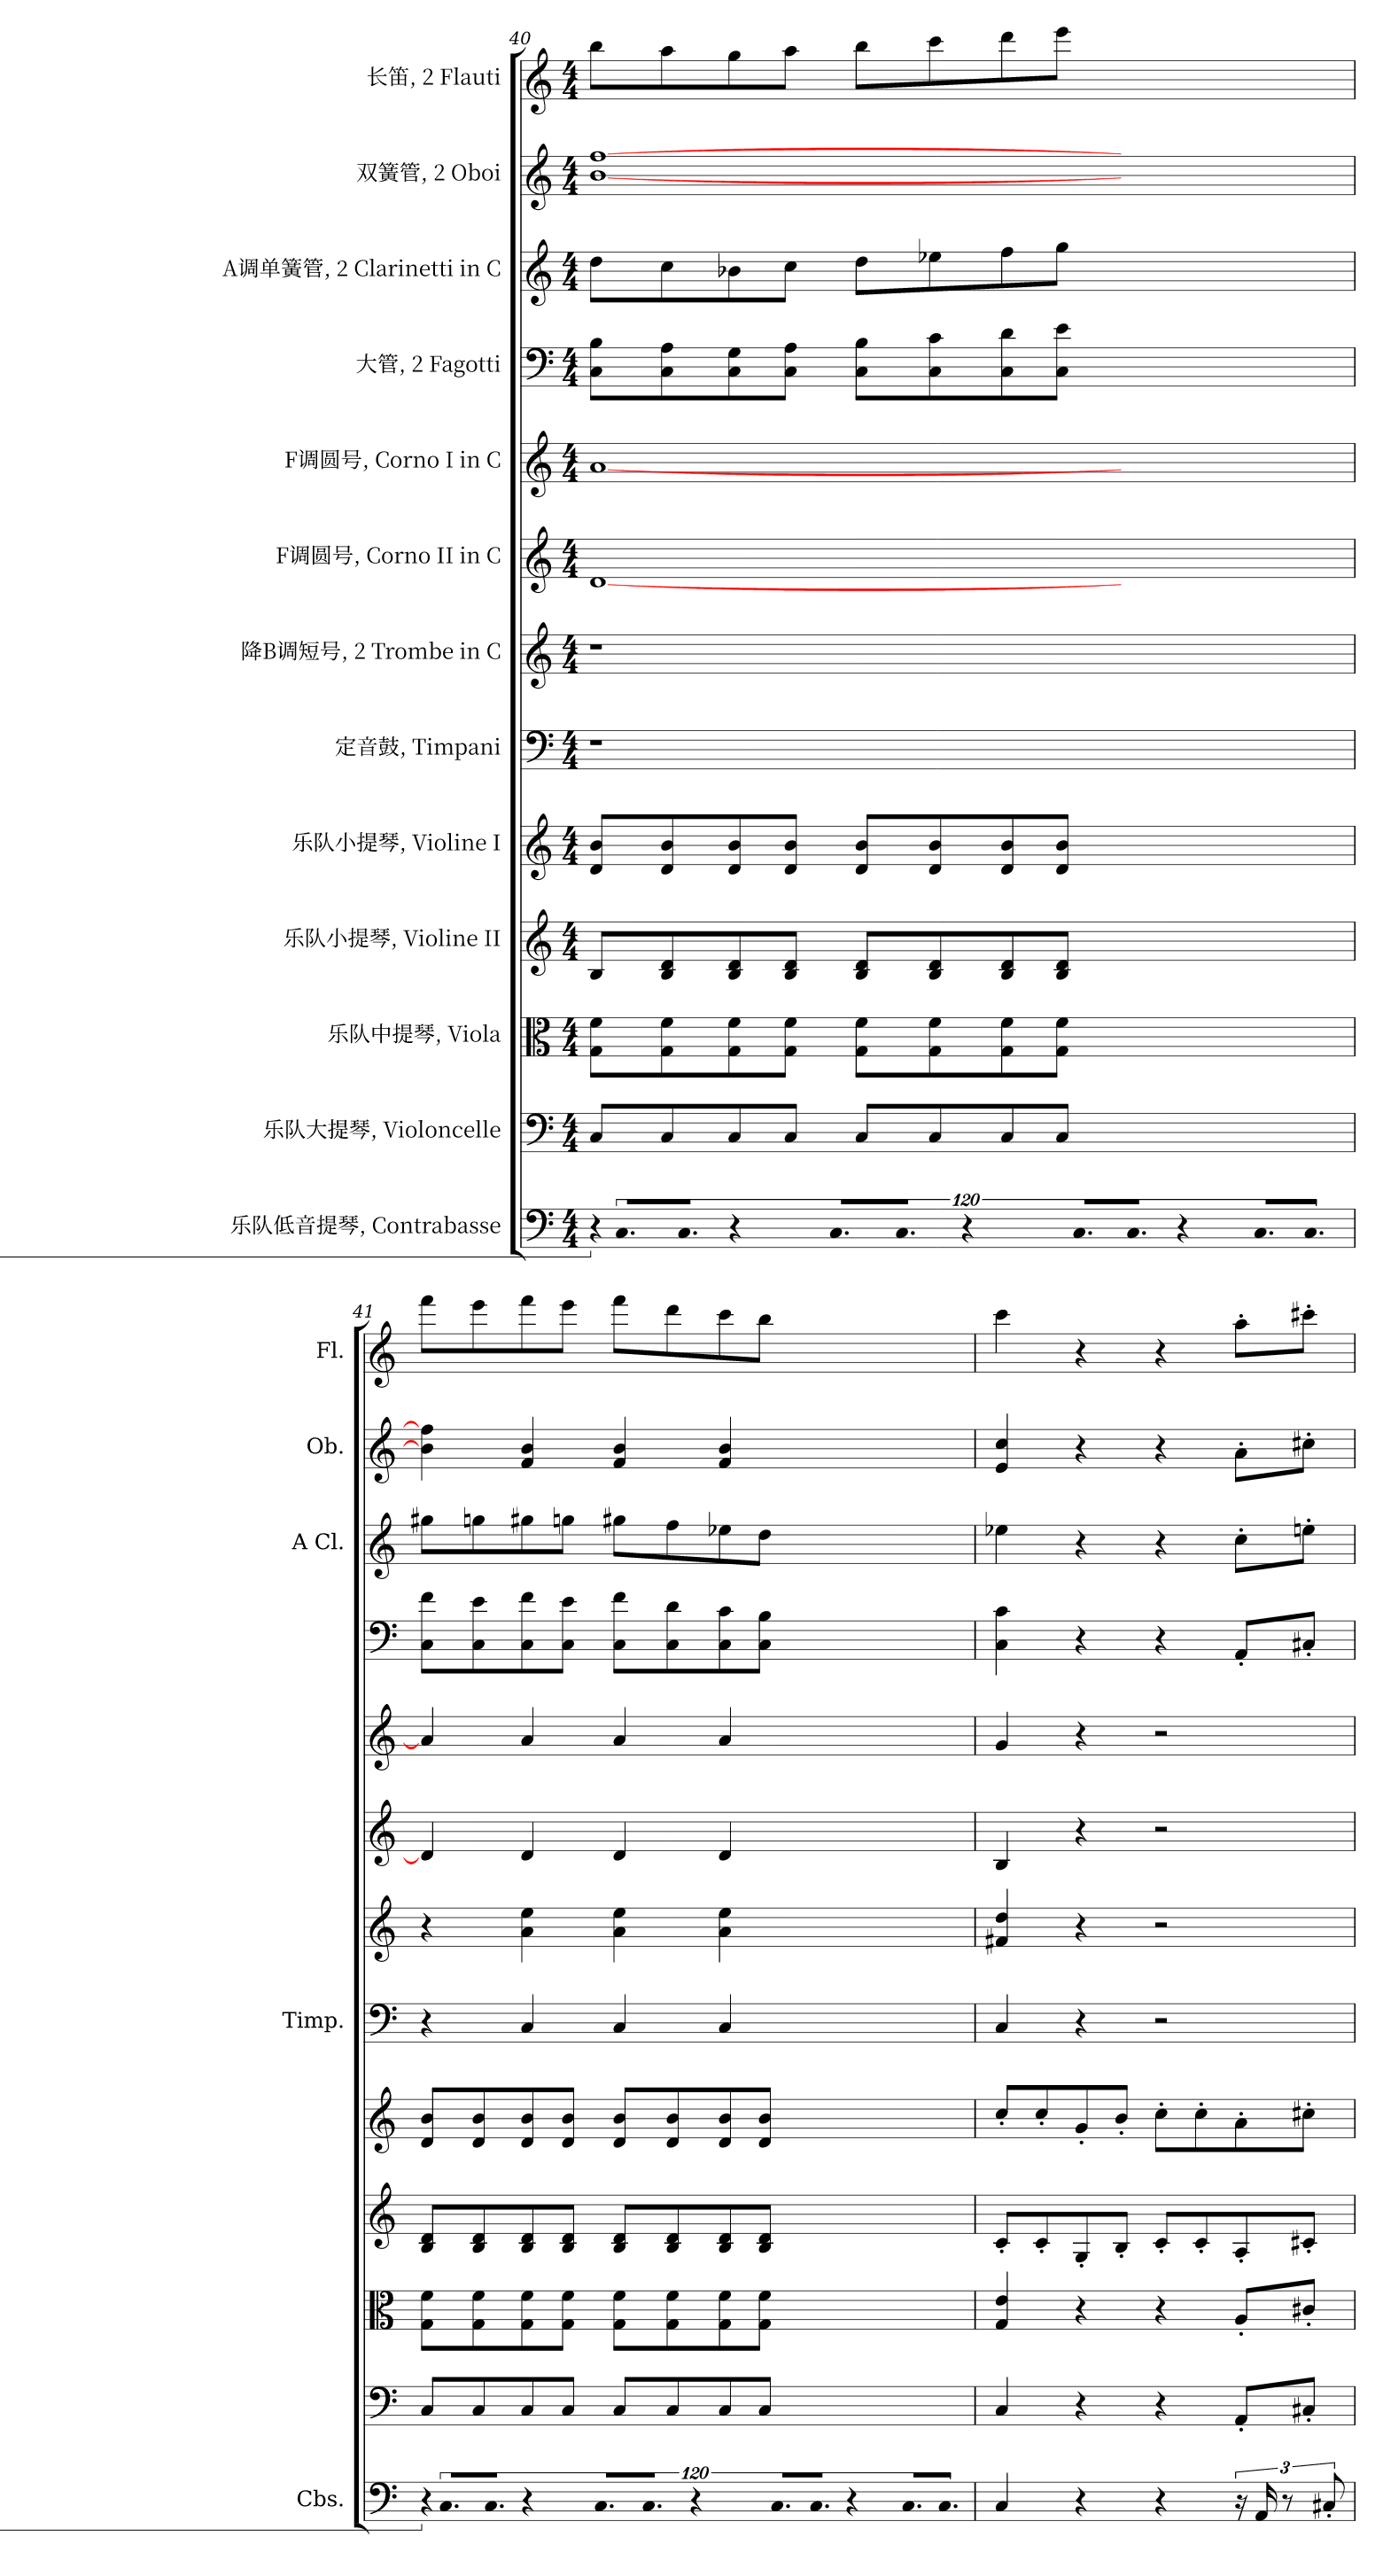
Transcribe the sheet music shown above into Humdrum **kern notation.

**kern	**kern	**kern	**kern	**kern	**kern	**kern	**kern	**kern	**kern	**kern	**kern	**kern
*part13	*part12	*part11	*part10	*part9	*part8	*part7	*part6	*part5	*part4	*part3	*part2	*part1
*staff13	*staff12	*staff11	*staff10	*staff9	*staff8	*staff7	*staff6	*staff5	*staff4	*staff3	*staff2	*staff1
*I"乐队低音提琴, Contrabasse	*I"乐队大提琴, Violoncelle	*I"乐队中提琴, Viola	*I"乐队小提琴, Violine II	*I"乐队小提琴, Violine I	*I"定音鼓, Timpani	*I"降B调短号, 2 Trombe in C	*I"F调圆号, Corno II in C	*I"F调圆号, Corno I in C	*I"大管, 2 Fagotti	*I"A调单簧管, 2 Clarinetti in C	*I"双簧管, 2 Oboi	*I"长笛, 2 Flauti
*I'Cbs.	*	*	*	*	*I'Timp.	*	*	*	*	*I'A Cl.	*I'Ob.	*I'Fl.
!!LO:PB:g=z
*clefF4	*clefF4	*clefC3	*clefG2	*clefG2	*clefF4	*clefG2	*clefG2	*clefG2	*clefF4	*clefG2	*clefG2	*clefG2
*ITrd7c12	*	*	*	*	*	*ITrd1c2	*ITrd4c7	*ITrd4c7	*	*ITrd2c3	*	*
*k[]	*k[]	*k[]	*k[]	*k[]	*k[]	*k[b-e-]	*k[b-]	*k[b-]	*k[]	*k[f#c#g#]	*k[]	*k[]
*M4/4	*M4/4	*M4/4	*M4/4	*M4/4	*M4/4	*M4/4	*M4/4	*M4/4	*M4/4	*M4/4	*M4/4	*M4/4
*MM198	*MM198	*MM198	*MM198	*MM198	*MM198	*MM198	*MM198	*MM198	*MM198	*MM198	*MM198	*MM198
=40	=40	=40	=40	=40	=40	=40	=40	=40	=40	=40	=40	=40
!LO:N:vis=32	!	!	!	!	!	!	!	!	!	!	!	!
640%23r	8C/L	8G\ 8f\L	8B/L	8d/ 8b/L	1r	1r	[1G	[1d	8C\ 8B\L	8b\L	[1b [1ff	8bb\L
!LO:N:vis=16.	!	!	!	!	!	!	!	!	!	!	!	!
960%103CC/LL	.	.	.	.	.	.	.	.	.	.	.	.
.	8C/	8G\ 8f\	8B/ 8d/	8d/ 8b/	.	.	.	.	8C\ 8A\	8a\	.	8aa\
!LO:N:vis=16.	!	!	!	!	!	!	!	!	!	!	!	!
960%103CC/JJ	.	.	.	.	.	.	.	.	.	.	.	.
.	8C/	8G\ 8f\	8B/ 8d/	8d/ 8b/	.	.	.	.	8C\ 8G\	8gn\	.	8gg\
!LO:N:vis=32	!	!	!	!	!	!	!	!	!	!	!	!
640%23r	.	.	.	.	.	.	.	.	.	.	.	.
!LO:N:vis=16.	!	!	!	!	!	!	!	!	!	!	!	!
960%103CC/LL	.	.	.	.	.	.	.	.	.	.	.	.
.	8C/J	8G\ 8f\J	8B/ 8d/J	8d/ 8b/J	.	.	.	.	8C\ 8A\J	8a\J	.	8aa\J
!LO:N:vis=16.	!	!	!	!	!	!	!	!	!	!	!	!
960%103CC/JJ	.	.	.	.	.	.	.	.	.	.	.	.
*	*	*	*	*	*	*	*	*	*	*	*	*MM213
.	8C/L	8G\ 8f\L	8B/ 8d/L	8d/ 8b/L	.	.	.	.	8C\ 8B\L	8b\L	.	8bb\L
!LO:N:vis=32	!	!	!	!	!	!	!	!	!	!	!	!
640%23r	.	.	.	.	.	.	.	.	.	.	.	.
!LO:N:vis=16.	!	!	!	!	!	!	!	!	!	!	!	!
960%103CC/LL	.	.	.	.	.	.	.	.	.	.	.	.
.	8C/	8G\ 8f\	8B/ 8d/	8d/ 8b/	.	.	.	.	8C\ 8c\	8ccn\	.	8ccc\
!LO:N:vis=16.	!	!	!	!	!	!	!	!	!	!	!	!
960%103CC/JJ	.	.	.	.	.	.	.	.	.	.	.	.
.	8C/	8G\ 8f\	8B/ 8d/	8d/ 8b/	.	.	.	.	8C\ 8d\	8dd\	.	8ddd\
!LO:N:vis=32	!	!	!	!	!	!	!	!	!	!	!	!
640%23r	.	.	.	.	.	.	.	.	.	.	.	.
!LO:N:vis=16.	!	!	!	!	!	!	!	!	!	!	!	!
960%103CC/LL	.	.	.	.	.	.	.	.	.	.	.	.
.	8C/J	8G\ 8f\J	8B/ 8d/J	8d/ 8b/J	.	.	.	.	8C\ 8e\J	8ee\J	.	8eee\J
!LO:N:vis=16.	!	!	!	!	!	!	!	!	!	!	!	!
960%103CC/JJ	.	.	.	.	.	.	.	.	.	.	.	.
.	480ryy	480ryy	480ryy	480ryy	480ryy	480ryy	480ryy	480ryy	480ryy	480ryy	480ryy	480ryy
=41	=41	=41	=41	=41	=41	=41	=41	=41	=41	=41	=41	=41
*	*	*	*	*	*	*	*	*	*	*	*	*MM198
!LO:N:vis=32	!	!	!	!	!	!	!	!	!	!	!	!
640%23r	8C/L	8G\ 8f\L	8B/ 8d/L	8d/ 8b/L	4r	4r	4G/]	4d/]	8C\ 8f\L	8ee#X\L	4b\] 4ff\]	8fff\L
!LO:N:vis=16.	!	!	!	!	!	!	!	!	!	!	!	!
960%103CC/LL	.	.	.	.	.	.	.	.	.	.	.	.
.	8C/	8G\ 8f\	8B/ 8d/	8d/ 8b/	.	.	.	.	8C\ 8e\	8een\	.	8eee\
!LO:N:vis=16.	!	!	!	!	!	!	!	!	!	!	!	!
960%103CC/JJ	.	.	.	.	.	.	.	.	.	.	.	.
.	8C/	8G\ 8f\	8B/ 8d/	8d/ 8b/	4C/	4g\ 4dd\	4G/	4d/	8C\ 8f\	8ee#X\	4f/ 4b/	8fff\
!LO:N:vis=32	!	!	!	!	!	!	!	!	!	!	!	!
640%23r	.	.	.	.	.	.	.	.	.	.	.	.
!LO:N:vis=16.	!	!	!	!	!	!	!	!	!	!	!	!
960%103CC/LL	.	.	.	.	.	.	.	.	.	.	.	.
.	8C/J	8G\ 8f\J	8B/ 8d/J	8d/ 8b/J	.	.	.	.	8C\ 8e\J	8een\J	.	8eee\J
!LO:N:vis=16.	!	!	!	!	!	!	!	!	!	!	!	!
960%103CC/JJ	.	.	.	.	.	.	.	.	.	.	.	.
*	*	*	*	*	*	*	*	*	*	*	*	*MM213
.	8C/L	8G\ 8f\L	8B/ 8d/L	8d/ 8b/L	4C/	4g\ 4dd\	4G/	4d/	8C\ 8f\L	8ee#X\L	4f/ 4b/	8fff\L
!LO:N:vis=32	!	!	!	!	!	!	!	!	!	!	!	!
640%23r	.	.	.	.	.	.	.	.	.	.	.	.
!LO:N:vis=16.	!	!	!	!	!	!	!	!	!	!	!	!
960%103CC/LL	.	.	.	.	.	.	.	.	.	.	.	.
.	8C/	8G\ 8f\	8B/ 8d/	8d/ 8b/	.	.	.	.	8C\ 8d\	8dd\	.	8ddd\
!LO:N:vis=16.	!	!	!	!	!	!	!	!	!	!	!	!
960%103CC/JJ	.	.	.	.	.	.	.	.	.	.	.	.
.	8C/	8G\ 8f\	8B/ 8d/	8d/ 8b/	4C/	4g\ 4dd\	4G/	4d/	8C\ 8c\	8ccn\	4f/ 4b/	8ccc\
!LO:N:vis=32	!	!	!	!	!	!	!	!	!	!	!	!
640%23r	.	.	.	.	.	.	.	.	.	.	.	.
!LO:N:vis=16.	!	!	!	!	!	!	!	!	!	!	!	!
960%103CC/LL	.	.	.	.	.	.	.	.	.	.	.	.
.	8C/J	8G\ 8f\J	8B/ 8d/J	8d/ 8b/J	.	.	.	.	8C\ 8B\J	8b\J	.	8bb\J
!LO:N:vis=16.	!	!	!	!	!	!	!	!	!	!	!	!
960%103CC/JJ	.	.	.	.	.	.	.	.	.	.	.	.
.	480ryy	480ryy	480ryy	480ryy	480ryy	480ryy	480ryy	480ryy	480ryy	480ryy	480ryy	480ryy
!!LO:PB:g=z
=42	=42	=42	=42	=42	=42	=42	=42	=42	=42	=42	=42	=42
*	*	*	*	*	*	*	*	*	*	*	*	*MM198
4CC/	4C/	4G/ 4e/	8c'/L	8cc'/L	4C/	4en/ 4cc/	4E/	4c/	4C\ 4c\	4ccn\	4e/ 4cc/	4ccc\
.	.	.	8c'/	8cc'/	.	.	.	.	.	.	.	.
4r	4r	4r	8G'/	8g'/	4r	4r	4r	4r	4r	4r	4r	4r
.	.	.	8B'/J	8b'/J	.	.	.	.	.	.	.	.
*	*	*	*	*	*	*	*	*	*	*	*	*MM213
4r	4r	4r	8c'/L	8cc'\L	2r	2r	2r	2r	4r	4r	4r	4r
.	.	.	8c'/	8cc'\	.	.	.	.	.	.	.	.
24r	8AA'/L	8A'/L	8A'/	8a'\	.	.	.	.	8AA'/L	8a'\L	8a'\L	8aa'\L
24AAA/	.	.	.	.	.	.	.	.	.	.	.	.
12r	.	.	.	.	.	.	.	.	.	.	.	.
.	8C#X'/J	8c#X'/J	8c#X'/J	8cc#X'\J	.	.	.	.	8C#X'/J	8cc#X'\J	8cc#X'\J	8ccc#X'\J
12CC#X'/	.	.	.	.	.	.	.	.	.	.	.	.
=	=	=	=	=	=	=	=	=	=	=	=	=
*-	*-	*-	*-	*-	*-	*-	*-	*-	*-	*-	*-	*-
